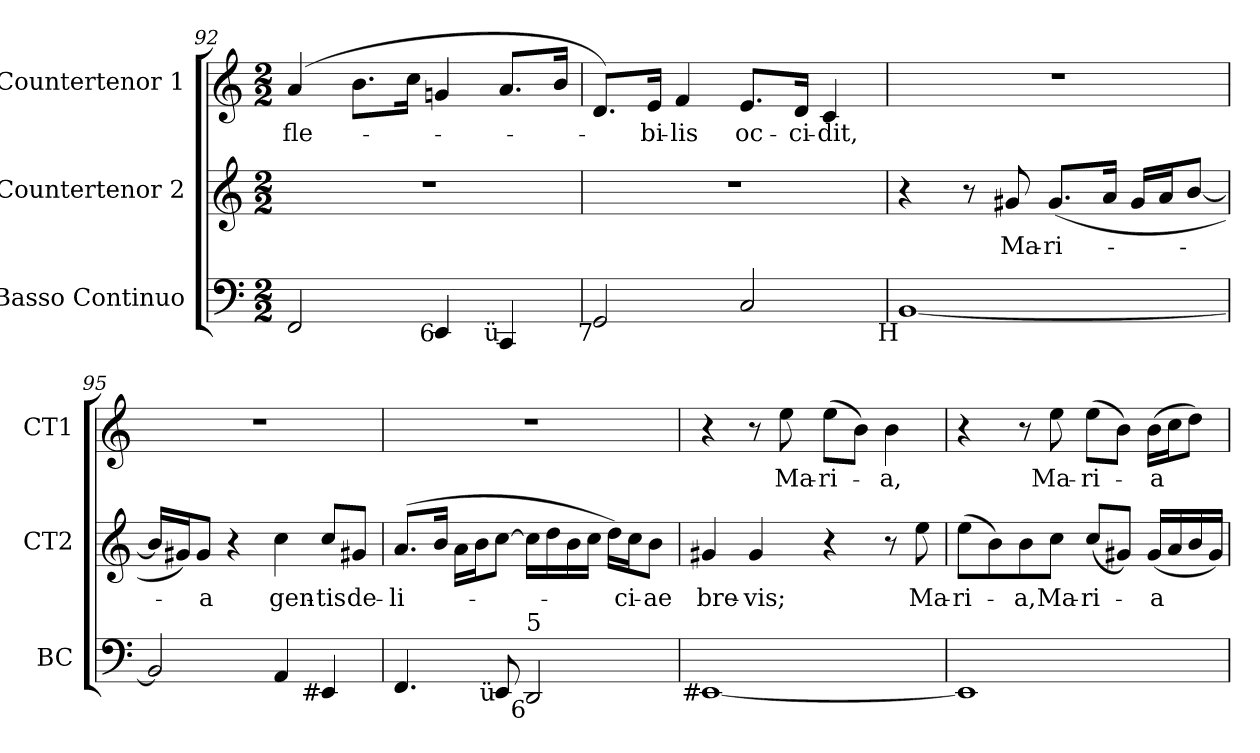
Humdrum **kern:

**kern	**kern	**text	**kern	**text
*part3	*part2	*part2	*part1	*part1
*staff3	*staff2	*staff2	*staff1	*staff1
*I"Basso Continuo	*I"Countertenor 2	*	*I"Countertenor 1	*
*I'BC	*I'CT2	*	*I'CT1	*
*clefF4	*clefG2	*	*clefG2	*
*k[]	*k[]	*	*k[]	*
*C:	*C:	*	*C:	*
*M2/2	*M2/2	*	*M2/2	*
=92	=92	=92	=92	=92
!	!	!	!	!LO:LY:b:color=#000000
2FFi/	1r	.	(4ai/	fle-
.	.	.	8.bi\L	.
.	.	.	16cci\Jk	.
!LO:TX:b:rj:t=6	!	!	!	!
4EEi/	.	.	4gni/	.
!LO:TX:b:rj:t=ü	!	!	!	!
4CCi/	.	.	8.ai/L	.
.	.	.	16bi/Jk	.
=93	=93	=93	=93	=93
!LO:TX:b:rj:t=7	!	!	!	!
2GGi/	1r	.	8.di/L)	.
!	!	!	!	!LO:LY:b:color=#000000
.	.	.	16ei/Jk	-bi-
!	!	!	!	!LO:LY:b:color=#000000
.	.	.	4fi/	-lis
!	!	!	!	!LO:LY:b:color=#000000
2Ci/	.	.	8.ei/L	oc-
!	!	!	!	!LO:LY:b:color=#000000
.	.	.	16di/Jk	-ci-
!	!	!	!	!LO:LY:b:color=#000000
.	.	.	4ci/	-dit,
!!LO:PB:g=z
=94	=94	=94	=94	=94
!LO:TX:b:rj:t=H	!	!	!	!
[<1BBi	4r	.	1r	.
.	8r	.	.	.
!	!	!LO:LY:b:color=#000000	!	!
.	8g#Xi/	Ma-	.	.
!	!	!LO:LY:b:color=#000000	!	!
.	(8.g#i/L	-ri-	.	.
.	16ai/Jk	.	.	.
.	16g#i/LL	.	.	.
.	16ai/J	.	.	.
.	[<8bi/J	.	.	.
=95	=95	=95	=95	=95
2BBi/]	16bi/LL]	.	1r	.
.	16g#Xi/J)	.	.	.
!	!	!LO:LY:b:color=#000000	!	!
.	8g#i/J	-a	.	.
.	4r	.	.	.
!	!	!LO:LY:b:color=#000000	!	!
4AAi/	4cci\	gen-	.	.
!LO:TX:b:rj:t=#	!	!	!	!
!	!	!LO:LY:b:color=#000000	!	!
4EEi/	8cci/L	-tis	.	.
!	!	!LO:LY:b:color=#000000	!	!
.	8g#Xi/J	de-	.	.
=96	=96	=96	=96	=96
!	!	!LO:LY:b:color=#000000	!	!
4.FFi/	(8.ai/L	-li-	1r	.
.	16bi/Jk	.	.	.
.	16ai\LL	.	.	.
.	16bi\J	.	.	.
!LO:TX:b:rj:t=ü	!	!	!	!
8EEi/	[>8cci\J	.	.	.
!LO:TX:b:rj:t=6	!	!	!	!
!LO:TX:t=5	!	!	!	!
2DDi/	16cci\LL]	.	.	.
.	16ddi\	.	.	.
.	16bi\	.	.	.
.	16cci\JJ	.	.	.
.	16ddi\LL)	.	.	.
!	!	!LO:LY:b:color=#000000	!	!
.	16cci\J	-ci-	.	.
!	!	!LO:LY:b:color=#000000	!	!
.	8bi\J	-ae	.	.
=97	=97	=97	=97	=97
!LO:TX:b:rj:t=#	!	!	!	!
!	!	!LO:LY:b:color=#000000	!	!
[<1EEi	4g#Xi/	bre-	4r	.
!	!	!LO:LY:b:color=#000000	!	!
.	4g#i/	-vis;	8r	.
!	!	!	!	!LO:LY:b:color=#000000
.	.	.	8eei\	Ma-
!	!	!	!	!LO:LY:b:color=#000000
.	4r	.	(8eei\L	-ri-
.	.	.	8bi\J)	.
!	!	!	!	!LO:LY:b:color=#000000
.	8r	.	4bi\	-a,
!	!	!LO:LY:b:color=#000000	!	!
.	8eei\	Ma-	.	.
!!LO:LB:g=z
=98	=98	=98	=98	=98
!	!	!LO:LY:b:color=#000000	!	!
1EEi]	(8eei\L	-ri-	4r	.
.	8bi\)	.	.	.
!	!	!LO:LY:b:color=#000000	!	!
.	8bi\	-a,	8r	.
!	!	!LO:LY:b:color=#000000	!	!
!	!	!	!	!LO:LY:b:color=#000000
.	8cci\J	Ma-	8eei\	Ma-
!	!	!LO:LY:b:color=#000000	!	!
!	!	!	!	!LO:LY:b:color=#000000
.	(8cci/L	-ri-	(8eei\L	-ri-
.	8g#Xi/J)	.	8bi\J)	.
!	!	!LO:LY:b:color=#000000	!	!
!	!	!	!	!LO:LY:b:color=#000000
.	(16g#i/LL	-a	(16bi\LL	-a
.	16ai/	.	16cci\J	.
.	16bi/	.	8ddi\J)	.
.	16g#i/JJ)	.	.	.
=	=	=	=	=
*-	*-	*-	*-	*-
